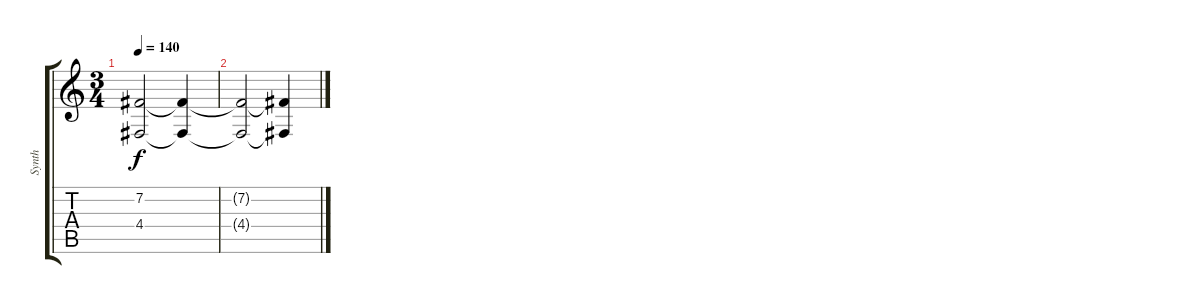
\track ("Synth" "Synth") {instrument synthstrings1}
\staff {score tabs}
\tuning (E4 B3 G3 D3 A2 E2) {hide}
\ts (3 4)
\tempo 140
\clef g2
\ks c
(7.2{t} 4.4{t}).2{dy f} (7.2{t} 4.4{t}).4 |
(7.2{t} 4.4{t}).2 (7.2{t} 4.4{t}).4
